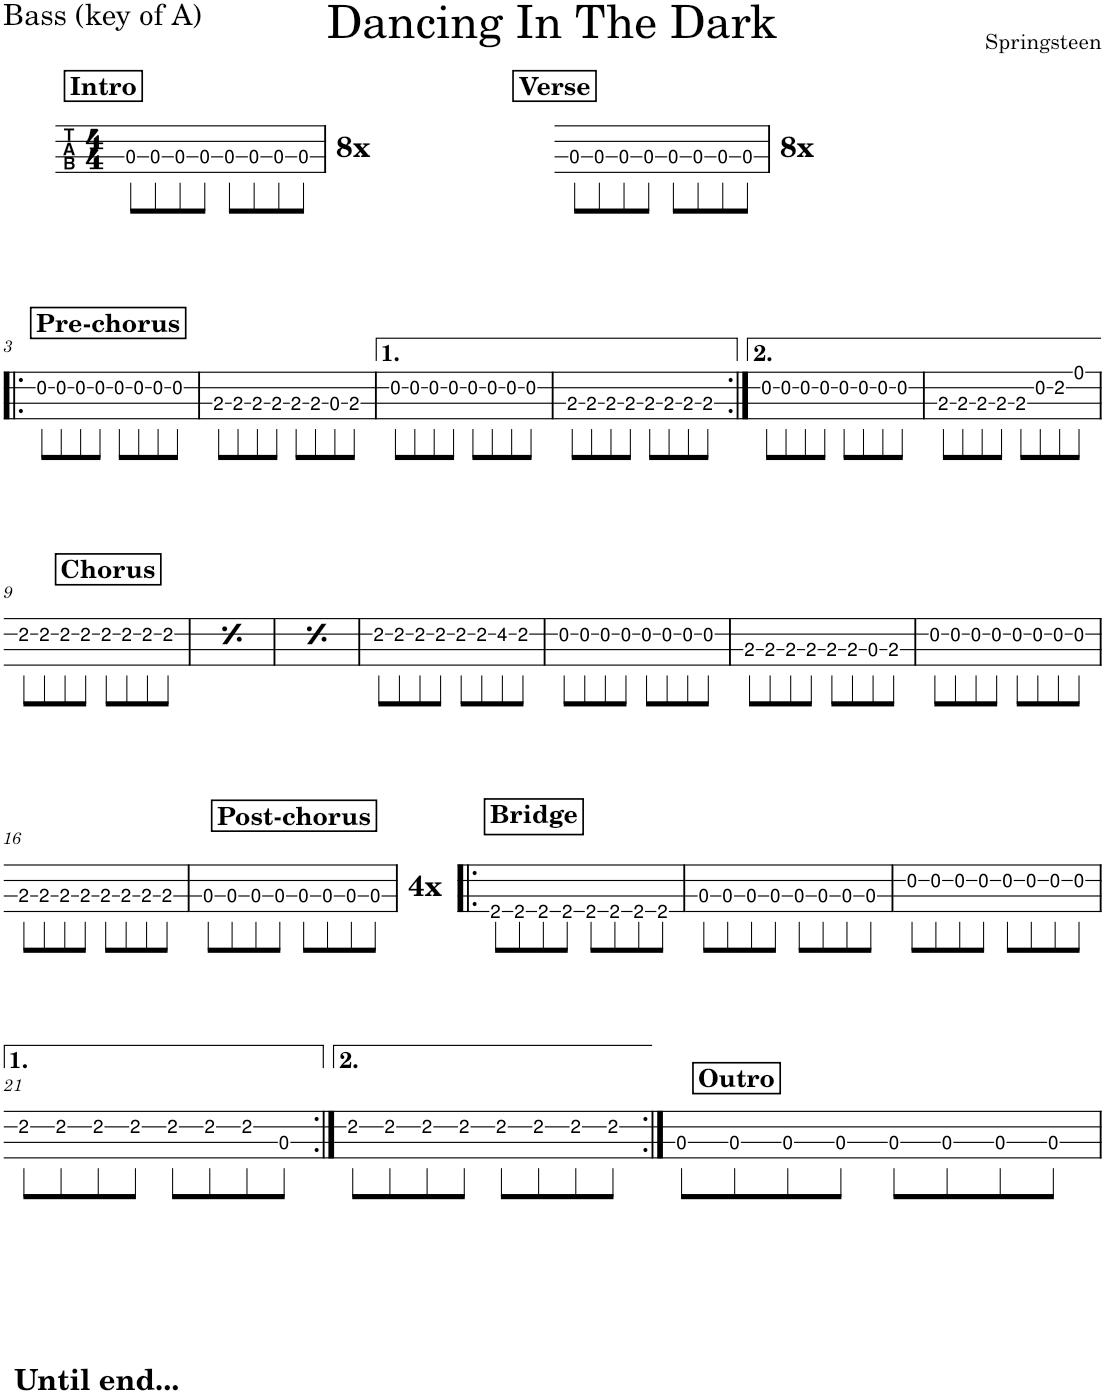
**kern
*part1
*staff1
*I"Bass Guitar
*I'B. Guit.
*stria4
*
*Trd7c12
*k[b-e-]
*M4/4
!!LO:REH:place=s1:a:B:cj:fs=12:t=Intro
=1
8AA\L
8AA\
8AA\
8AA\J
8AA\L
8AA\
8AA\
8AA\J
!!LO:REH:place=s1:a:B:cj:fs=12:t=Verse
=2
8AA\L
8AA\
8AA\
8AA\J
8AA\L
8AA\
8AA\
8AA\J
!!LO:LB:g=z
!!LO:REH:place=s1:a:B:cj:fs=12:t=Pre-chorus
=3!|:
8D\L
8D\
8D\
8D\J
8D\L
8D\
8D\
8D\J
=4
8BB\L
8BB\
8BB\
8BB\J
8BB\L
8BB\
8AA\
8BB\J
=5
8D\L
8D\
8D\
8D\J
8D\L
8D\
8D\
8D\J
=6
8BB\L
8BB\
8BB\
8BB\J
8BB\L
8BB\
8BB\
8BB\J
=7:|!
8D\L
8D\
8D\
8D\J
8D\L
8D\
8D\
8D\J
=8
8BB\L
8BB\
8BB\
8BB\J
8BB\L
8D\
8E\
8G\J
!!LO:LB:g=z
!!LO:REH:place=s1:a:B:cj:fs=12:t=Chorus
=9
8E\L
8E\
8E\
8E\J
8E\L
8E\
8E\
8E\J
!!LO:REH:place=s1:a:B:cj:fs=12:t=Chorus
=10
8E\L
8E\
8E\
8E\J
8E\L
8E\
8E\
8E\J
!!LO:REH:place=s1:a:B:cj:fs=12:t=Chorus
=11
8E\L
8E\
8E\
8E\J
8E\L
8E\
8E\
8E\J
=12
8E\L
8E\
8E\
8E\J
8E\L
8E\
8F#\
8E\J
=13
8D\L
8D\
8D\
8D\J
8D\L
8D\
8D\
8D\J
=14
8BB\L
8BB\
8BB\
8BB\J
8BB\L
8BB\
8AA\
8BB\J
=15
8D\L
8D\
8D\
8D\J
8D\L
8D\
8D\
8D\J
!!LO:LB:g=z
=16
8BB\L
8BB\
8BB\
8BB\J
8BB\L
8BB\
8BB\
8BB\J
!!LO:REH:place=s1:a:B:cj:fs=12:t=Post-chorus
=17
8AA\L
8AA\
8AA\
8AA\J
8AA\L
8AA\
8AA\
8AA\J
!!LO:REH:place=s1:a:B:cj:fs=12:t=Bridge
=18!|:
8FF#\L
8FF#\
8FF#\
8FF#\J
8FF#\L
8FF#\
8FF#\
8FF#\J
=19
8AA\L
8AA\
8AA\
8AA\J
8AA\L
8AA\
8AA\
8AA\J
=20
8D\L
8D\
8D\
8D\J
8D\L
8D\
8D\
8D\J
!!LO:LB:g=z
=21
8E\L
8E\
8E\
8E\J
8E\L
8E\
8E\
8AA\J
=22:|!
8E\L
8E\
8E\
8E\J
8E\L
8E\
8E\
8E\J
!!LO:REH:place=s1:a:B:cj:fs=12:t=Outro
=23:|!
8AA\L
8AA\
8AA\
8AA\J
8AA\L
8AA\
8AA\
8AA\J
=
*-
